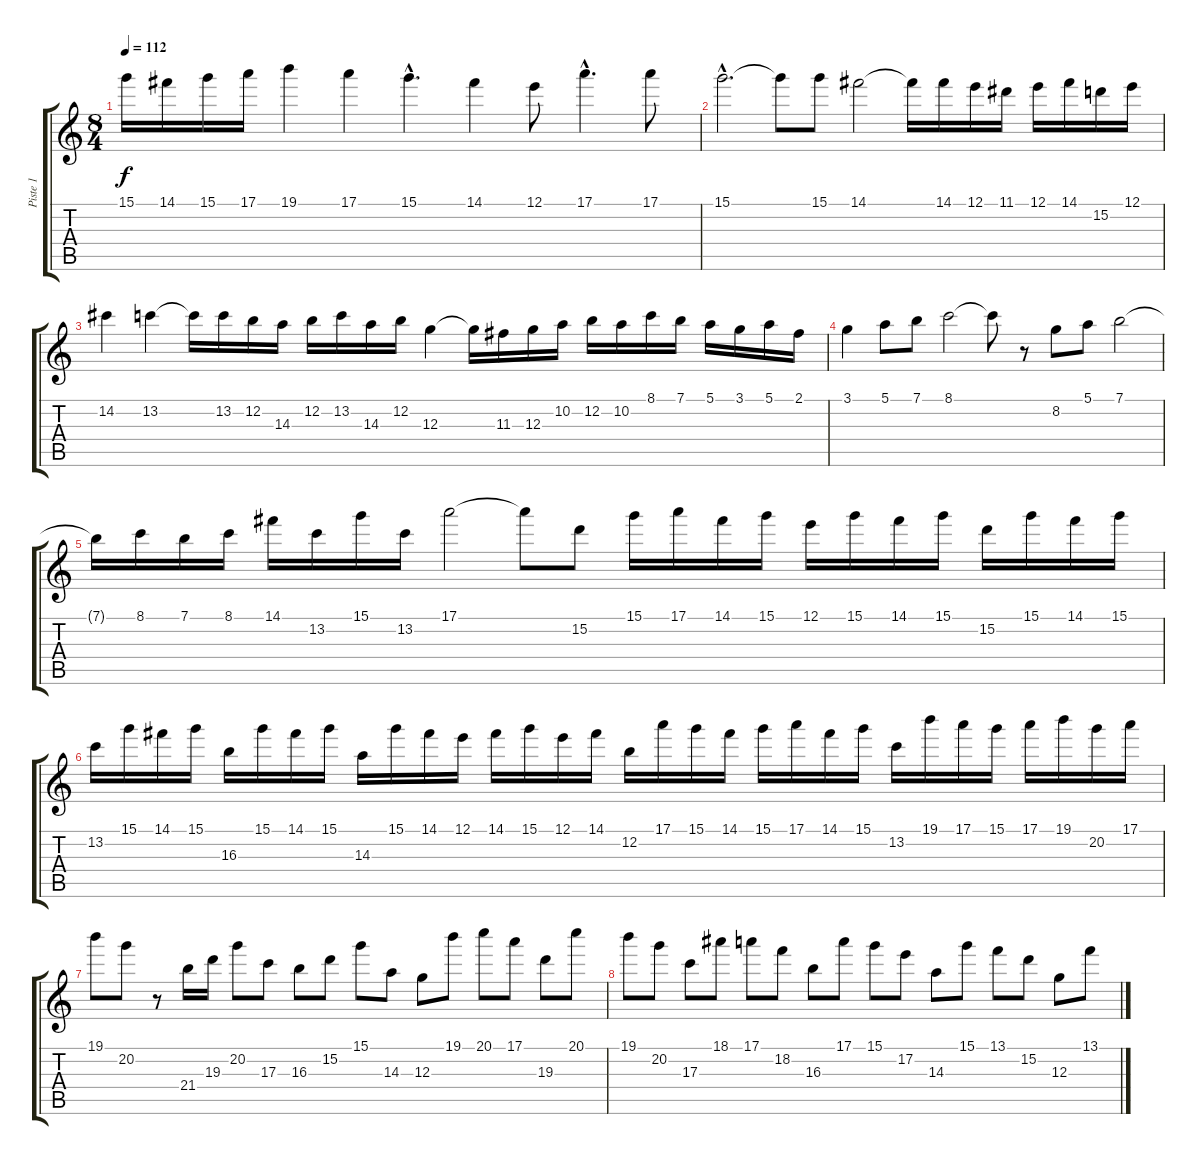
\track ("Piste 1" "Piste 1") {instrument overdrivenguitar}
\staff {score tabs}
\tuning (E4 B3 G3 D3 A2 E2) {hide}
\ts (8 4)
\tempo 112
\clef g2
\ks c
15.1.16{dy f} 14.1.16 15.1.16 17.1.16 19.1.4 17.1.4 15.1{hac}.4{d} 14.1.4 12.1.8 17.1{hac}.4{d} 17.1.8 |
15.1{hac}.2{d} 15.1{t}.8 15.1.8 14.1.2 14.1{t}.16 14.1.16 12.1.16 11.1.16 12.1.16 14.1.16 15.2.16 12.1.16 |
14.2.4 13.2.4 13.2{t}.16 13.2.16 12.2.16 14.3.16 12.2.16 13.2.16 14.3.16 12.2.16 12.3.4 12.3{t}.16 11.3.16 12.3.16 10.2.16 12.2.16 10.2.16 8.1.16 7.1.16 5.1.16 3.1.16 5.1.16 2.1.16 |
3.1.4 5.1.8 7.1.8 8.1.2 8.1{t}.8 r.8 8.2.8 5.1.8 7.1.2 |
7.1{t}.16 8.1.16 7.1.16 8.1.16 14.1.16 13.2.16 15.1.16 13.2.16 17.1.2 17.1{t}.8 15.2.8 15.1.16 17.1.16 14.1.16 15.1.16 12.1.16 15.1.16 14.1.16 15.1.16 15.2.16 15.1.16 14.1.16 15.1.16 |
13.2.16 15.1.16 14.1.16 15.1.16 16.3.16 15.1.16 14.1.16 15.1.16 14.3.16 15.1.16 14.1.16 12.1.16 14.1.16 15.1.16 12.1.16 14.1.16 12.2.16 17.1.16 15.1.16 14.1.16 15.1.16 17.1.16 14.1.16 15.1.16 13.2.16 19.1.16 17.1.16 15.1.16 17.1.16 19.1.16 20.2.16 17.1.16 |
19.1.8 20.2.8 r.8 21.4.16 19.3.16 20.2.8 17.3.8 16.3.8 15.2.8 15.1.8 14.3.8 12.3.8 19.1.8 20.1.8 17.1.8 19.3.8 20.1.8 |
19.1.8 20.2.8 17.3.8 18.1.8 17.1.8 18.2.8 16.3.8 17.1.8 15.1.8 17.2.8 14.3.8 15.1.8 13.1.8 15.2.8 12.3.8 13.1.8
